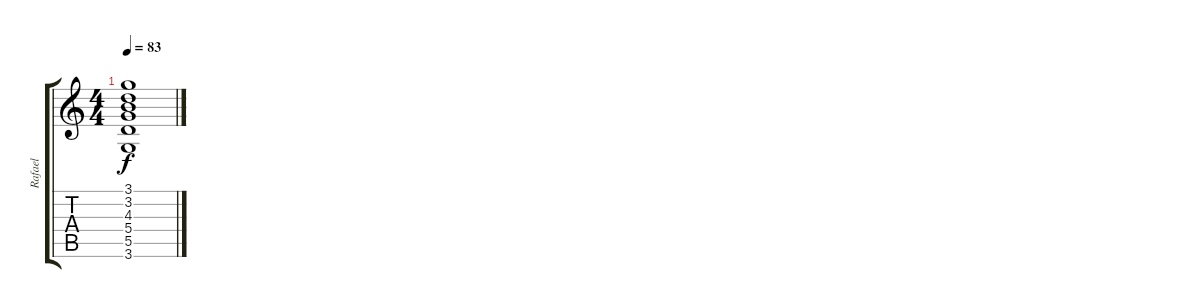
\track ("Rafael" "Rafael") {instrument electricguitarmuted}
\staff {score tabs}
\tuning (E4 B3 G3 D3 A2 E2) {hide}
\ts (4 4)
\tempo 83
\clef g2
\ks c
(3.1{t} 3.2{t} 4.3{t} 5.4{t} 5.5{t} 3.6{t}).1{dy f}
